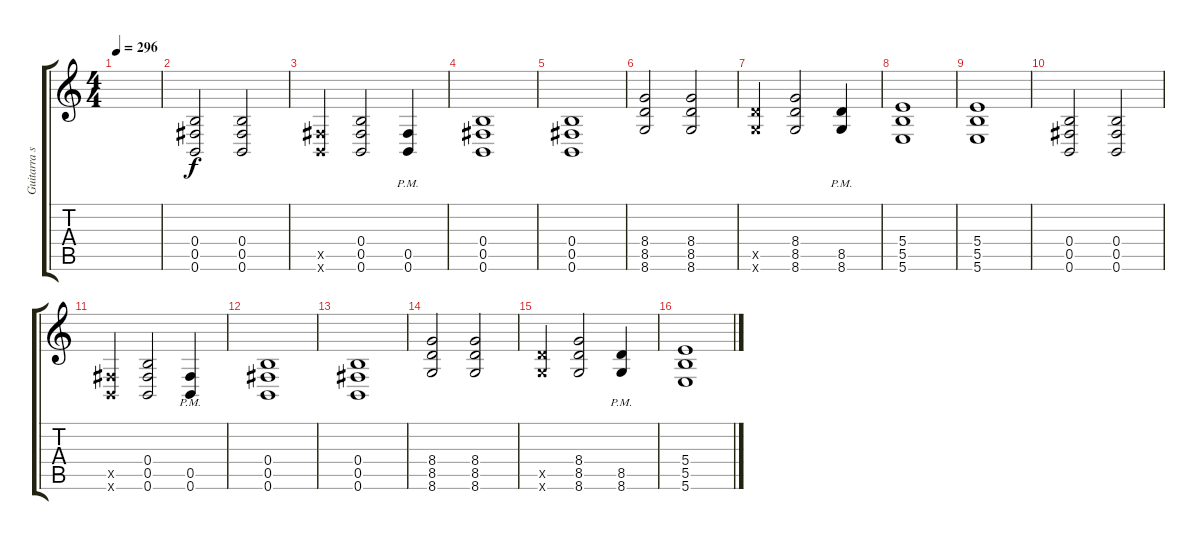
\track ("Guitarra solo" "Guitarra s") {instrument distortionguitar}
\staff {score tabs}
\tuning (Db4 Ab3 E3 B2 Gb2 B1) {hide}
\ts (4 4)
\tempo 296
\clef g2
\ks c
|
(0.4 0.5 0.6).2 (0.4 0.5 0.6).2 |
(0.5{x} 0.6{x}).4 (0.4 0.5 0.6).2 (0.5{pm} 0.6{pm}).4 |
(0.4 0.5 0.6).1 |
(0.4 0.5 0.6).1 |
(8.4 8.5 8.6).2 (8.4 8.5 8.6).2 |
(8.5{x} 8.6{x}).4 (8.4 8.5 8.6).2 (8.5{pm} 8.6{pm}).4 |
(5.4 5.5 5.6).1 |
(5.4 5.5 5.6).1 |
(0.4 0.5 0.6).2 (0.4 0.5 0.6).2 |
(0.5{x} 0.6{x}).4 (0.4 0.5 0.6).2 (0.5{pm} 0.6{pm}).4 |
(0.4 0.5 0.6).1 |
(0.4 0.5 0.6).1 |
(8.4 8.5 8.6).2 (8.4 8.5 8.6).2 |
(8.5{x} 8.6{x}).4 (8.4 8.5 8.6).2 (8.5{pm} 8.6{pm}).4 |
(5.4 5.5 5.6).1
